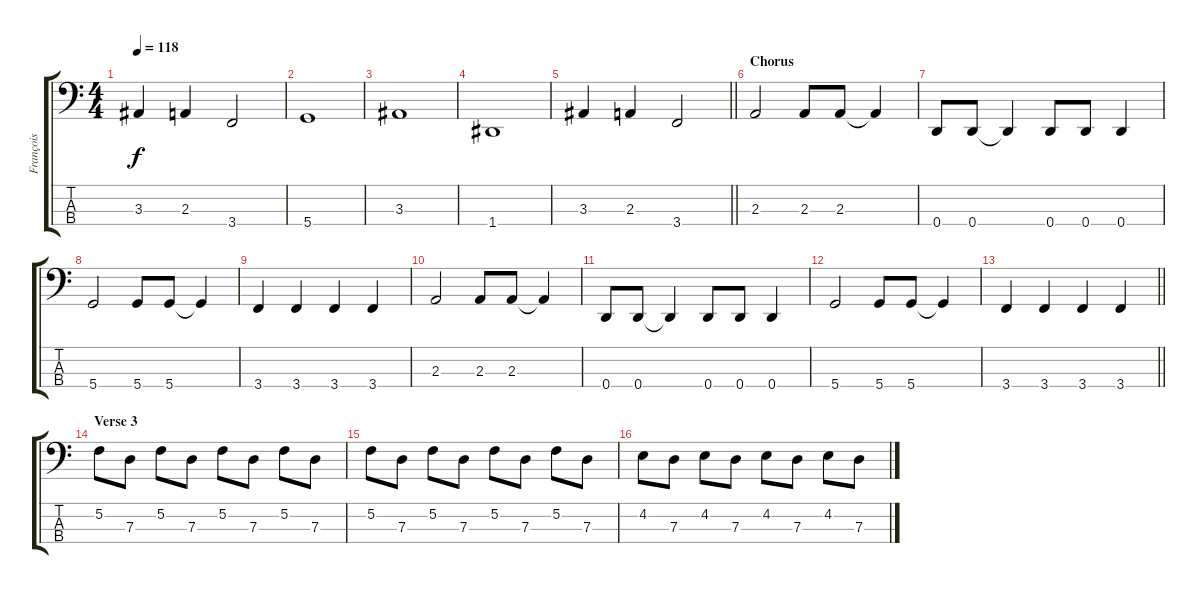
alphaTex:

\track ("François" "François") {instrument electricbassfinger}
\staff {score tabs}
\tuning (F2 C2 G1 D1) {hide}
\ts (4 4)
\tempo 118
\clef f4
\ks c
3.3.4{dy f} 2.3.4 3.4.2 |
5.4.1 |
3.3.1 |
1.4.1 |
\barLineRight lightlight
3.3.4 2.3.4 3.4.2 |
\section ("" "Chorus")
2.3.2 2.3.8 2.3.8 2.3{t}.4 |
0.4.8 0.4.8 0.4{t}.4 0.4.8 0.4.8 0.4.4 |
5.4.2 5.4.8 5.4.8 5.4{t}.4 |
3.4.4 3.4.4 3.4.4 3.4.4 |
2.3.2 2.3.8 2.3.8 2.3{t}.4 |
0.4.8 0.4.8 0.4{t}.4 0.4.8 0.4.8 0.4.4 |
5.4.2 5.4.8 5.4.8 5.4{t}.4 |
\barLineRight lightlight
3.4.4 3.4.4 3.4.4 3.4.4 |
\section ("" "Verse 3")
5.2.8 7.3.8 5.2.8 7.3.8 5.2.8 7.3.8 5.2.8 7.3.8 |
5.2.8 7.3.8 5.2.8 7.3.8 5.2.8 7.3.8 5.2.8 7.3.8 |
4.2.8 7.3.8 4.2.8 7.3.8 4.2.8 7.3.8 4.2.8 7.3.8
